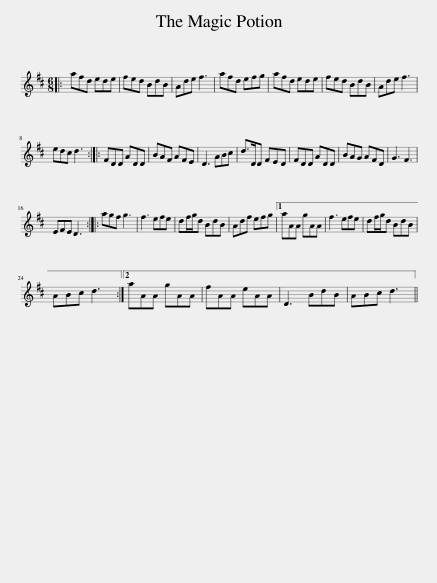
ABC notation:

X:1
L:1/8
M:6/8
I:linebreak $
K:D
V:1 treble
V:1
|: afd ede | fed BdB | Ade f3 | afd efg | afd ede | %5
 fed BdB | Ade f3 |$ edc d3 :: FDD ADD | BAF AFE | %10
 D3 ABc | d>DD FED | FDD ADD | BAG AFD | G3 F3 |$ %15
 EFE D3 :: agf g3 | f3 efe | df/g/d BdB | Adf efg |1 %20
 aAA gAA | f3 efe | df/g/d BdB |$ ABc d3 :|2 aAA gAA | %25
 fAA eAA | D3 BdB | ABc d3 || %28
